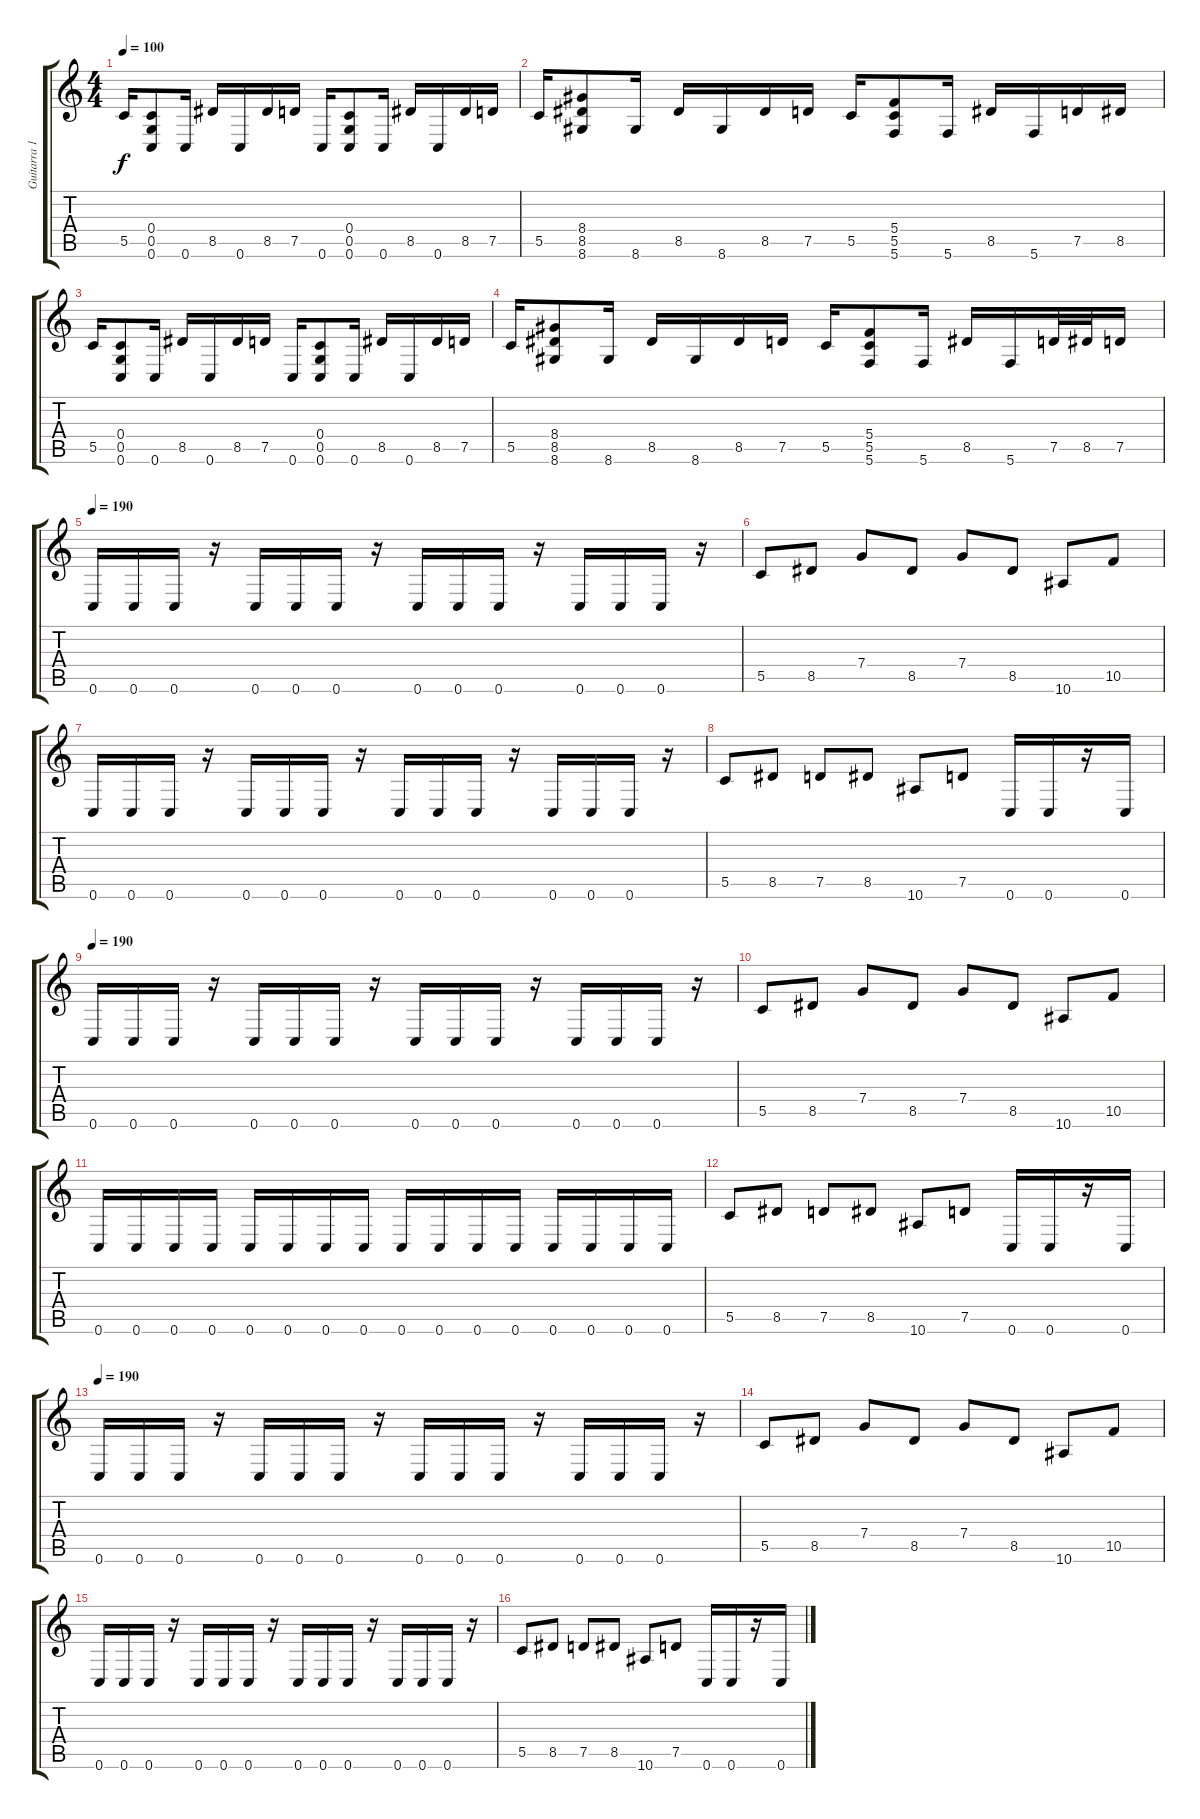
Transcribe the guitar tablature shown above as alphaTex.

\track ("Guitarra 1" "Guitarra 1") {instrument distortionguitar}
\staff {score tabs}
\tuning (D4 A3 F3 C3 G2 C2) {hide}
\ts (4 4)
\tempo 100
\clef g2
\ks c
5.5.16{dy f} (0.4 0.5 0.6).8 0.6.16 8.5.16 0.6.16 8.5.16 7.5.16 0.6.16 (0.4 0.5 0.6).8 0.6.16 8.5.16 0.6.16 8.5.16 7.5.16 |
5.5.16 (8.4 8.5 8.6).8 8.6.16 8.5.16 8.6.16 8.5.16 7.5.16 5.5.16 (5.4 5.5 5.6).8 5.6.16 8.5.16 5.6.16 7.5.16 8.5.16 |
5.5.16 (0.4 0.5 0.6).8 0.6.16 8.5.16 0.6.16 8.5.16 7.5.16 0.6.16 (0.4 0.5 0.6).8 0.6.16 8.5.16 0.6.16 8.5.16 7.5.16 |
5.5.16 (8.4 8.5 8.6).8 8.6.16 8.5.16 8.6.16 8.5.16 7.5.16 5.5.16 (5.4 5.5 5.6).8 5.6.16 8.5.16 5.6.16 7.5.32 8.5.32 7.5.16 |
\tempo 190
0.6.16 0.6.16 0.6.16 r.16 0.6.16 0.6.16 0.6.16 r.16 0.6.16 0.6.16 0.6.16 r.16 0.6.16 0.6.16 0.6.16 r.16 |
5.5.8 8.5.8 7.4.8 8.5.8 7.4.8 8.5.8 10.6.8 10.5.8 |
0.6.16 0.6.16 0.6.16 r.16 0.6.16 0.6.16 0.6.16 r.16 0.6.16 0.6.16 0.6.16 r.16 0.6.16 0.6.16 0.6.16 r.16 |
5.5.8 8.5.8 7.5.8 8.5.8 10.6.8 7.5.8 0.6.16 0.6.16 r.16 0.6.16 |
\tempo 190
0.6.16 0.6.16 0.6.16 r.16 0.6.16 0.6.16 0.6.16 r.16 0.6.16 0.6.16 0.6.16 r.16 0.6.16 0.6.16 0.6.16 r.16 |
5.5.8 8.5.8 7.4.8 8.5.8 7.4.8 8.5.8 10.6.8 10.5.8 |
0.6.16 0.6.16 0.6.16 0.6.16 0.6.16 0.6.16 0.6.16 0.6.16 0.6.16 0.6.16 0.6.16 0.6.16 0.6.16 0.6.16 0.6.16 0.6.16 |
5.5.8 8.5.8 7.5.8 8.5.8 10.6.8 7.5.8 0.6.16 0.6.16 r.16 0.6.16 |
\tempo 190
0.6.16 0.6.16 0.6.16 r.16 0.6.16 0.6.16 0.6.16 r.16 0.6.16 0.6.16 0.6.16 r.16 0.6.16 0.6.16 0.6.16 r.16 |
5.5.8 8.5.8 7.4.8 8.5.8 7.4.8 8.5.8 10.6.8 10.5.8 |
0.6.16 0.6.16 0.6.16 r.16 0.6.16 0.6.16 0.6.16 r.16 0.6.16 0.6.16 0.6.16 r.16 0.6.16 0.6.16 0.6.16 r.16 |
5.5.8 8.5.8 7.5.8 8.5.8 10.6.8 7.5.8 0.6.16 0.6.16 r.16 0.6.16
